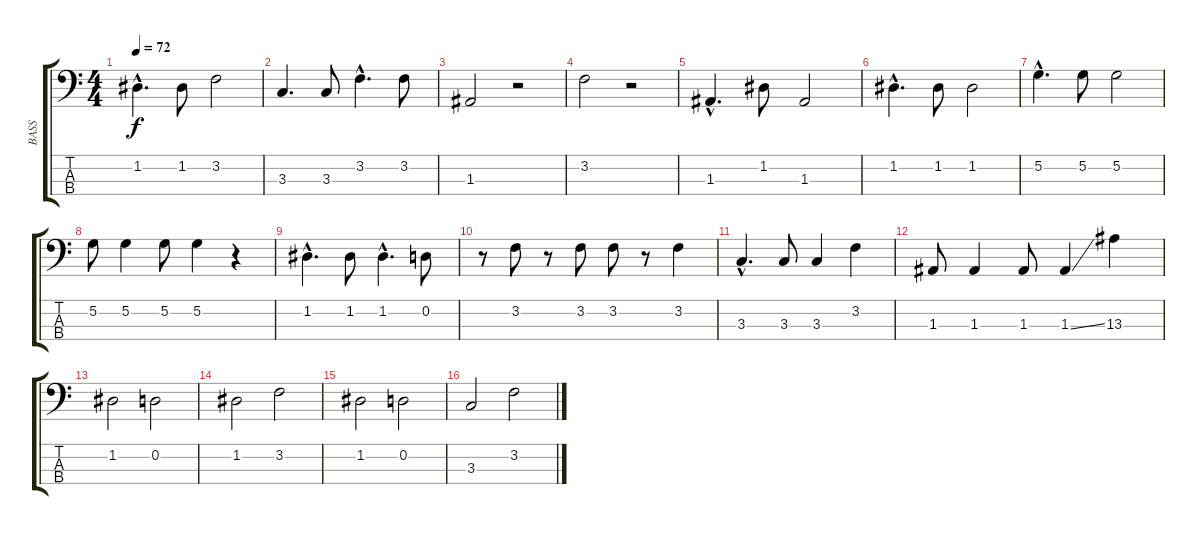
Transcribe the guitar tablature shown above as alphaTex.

\track ("BASS" "BASS") {instrument electricbassfinger}
\staff {score tabs}
\tuning (G2 D2 A1 E1) {hide}
\ts (4 4)
\tempo 72
\clef f4
\ks c
1.2{hac}.4{d dy f} 1.2.8 3.2.2 |
3.3.4{d} 3.3.8 3.2{hac}.4{d} 3.2.8 |
1.3.2 r.2 |
3.2.2 r.2 |
1.3{hac}.4{d} 1.2.8 1.3.2 |
1.2{hac}.4{d} 1.2.8 1.2.2 |
5.2{hac}.4{d} 5.2.8 5.2.2 |
5.2.8 5.2.4 5.2.8 5.2.4 r.4 |
1.2{hac}.4{d} 1.2.8 1.2{hac}.4{d} 0.2.8 |
r.8 3.2.8 r.8 3.2.8 3.2.8 r.8 3.2.4 |
3.3{hac}.4{d} 3.3.8 3.3.4 3.2.4 |
1.3.8 1.3.4 1.3.8 1.3{ss}.4 13.3.4 |
1.2.2 0.2.2 |
1.2.2 3.2.2 |
1.2.2 0.2.2 |
3.3.2 3.2.2
